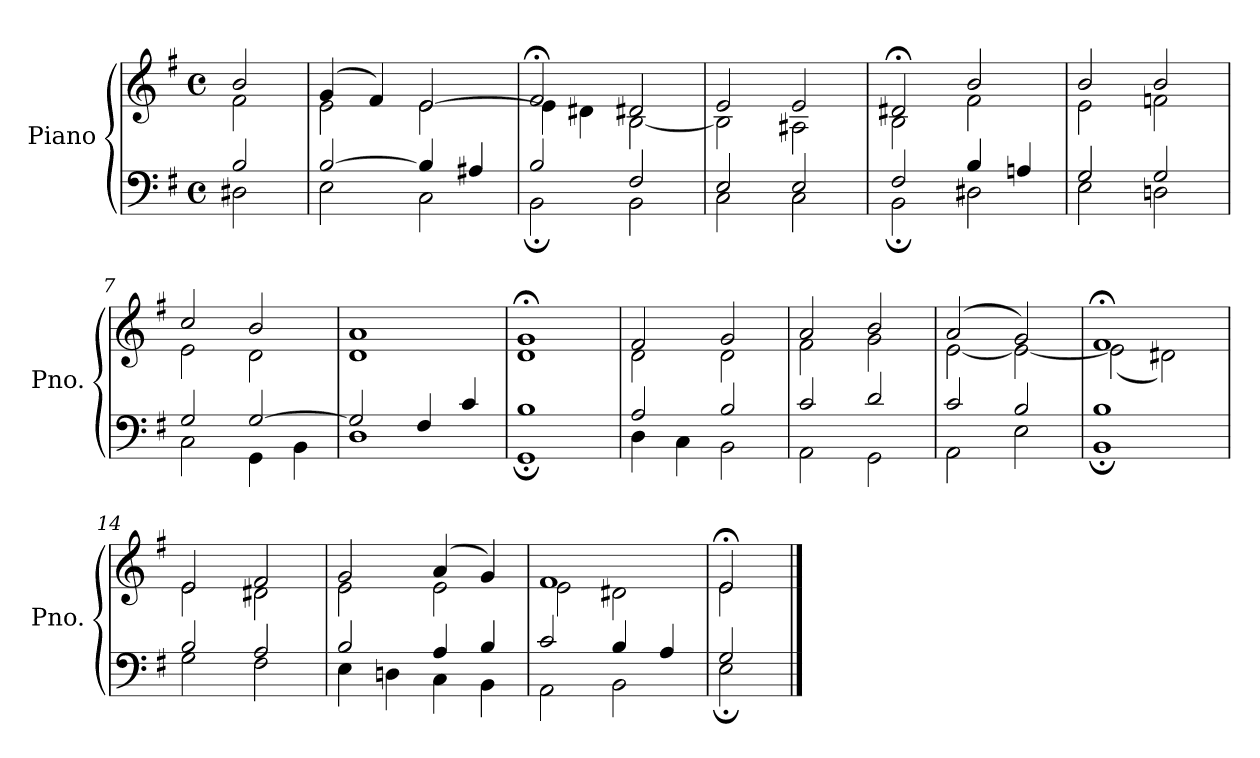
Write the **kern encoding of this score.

**kern	**kern
*part1	*part1
*staff2	*staff1
*I"Piano	*
*I'Pno.	*
*clefF4	*clefG2
*k[f#]	*k[f#]
*M4/4	*M4/4
*met(c)	*met(c)
=1	=1
*^	*^
2B/	2D#X\	2b/	2f#\
=2	=2	=2	=2
[2B/	2E\	(4g/	2e\
.	.	4f#/)	.
4B/]	2C\	[2e/	2e\
4A#X/	.	.	.
=3	=3	=3	=3
2B/	2BB;\	2f#;</	4e\]
.	.	.	4d#X\
2F#/	2BB\	2d#X/	[2B\
=4	=4	=4	=4
2E/	2C\	2e/	2B\]
2E/	2C\	2e/	2A#X\
=5	=5	=5	=5
2F#/	2BB;\	2d#X;</	2B\
4B/	2D#X\	2b/	2f#\
4An/	.	.	.
!!LO:LB:g=z	!!
=6	=6	=6	=6
2G/	2E\	2b/	2e\
2G/	2Dn\	2b/	2fn\
=7	=7	=7	=7
2G/	2C\	2cc/	2e\
[2G/	4GG\	2b/	2d\
.	4BB\	.	.
=8	=8	=8	=8
2G/]	1D	1a	1d
4F#/	.	.	.
4c/	.	.	.
=9	=9	=9	=9
1B	1GG;	1g;<	1d
=10	=10	=10	=10
2A/	4D\	2f#/	2d\
.	4C\	.	.
2B/	2BB\	2g/	2d\
=11	=11	=11	=11
2c/	2AA\	2a/	2f#\
2d/	2GG\	2b/	2g\
!!LO:LB:g=z	!!
=12	=12	=12	=12
2c/	2AA\	(2a/	[2e\
2B/	2E\	2g/)	2e\_
=13	=13	=13	=13
1B	1BB;	1f#;<	(2e\]
.	.	.	2d#X\)
=14	=14	=14	=14
2B/	2G\	2e/	2e\
2A/	2F#\	2f#/	2d#X\
=15	=15	=15	=15
2B/	4E\	2g/	2e\
.	4Dn\	.	.
4A/	4C\	(4a/	2e\
4B/	4BB\	4g/)	.
=16	=16	=16	=16
2c/	2AA\	1f#	2e\
4B/	2BB\	.	2d#X\
4A/	.	.	.
=17	=17	=17	=17
2G/	2E;\	2e;</	2e\
*v	*v	*	*
*	*v	*v
==	==
*-	*-
